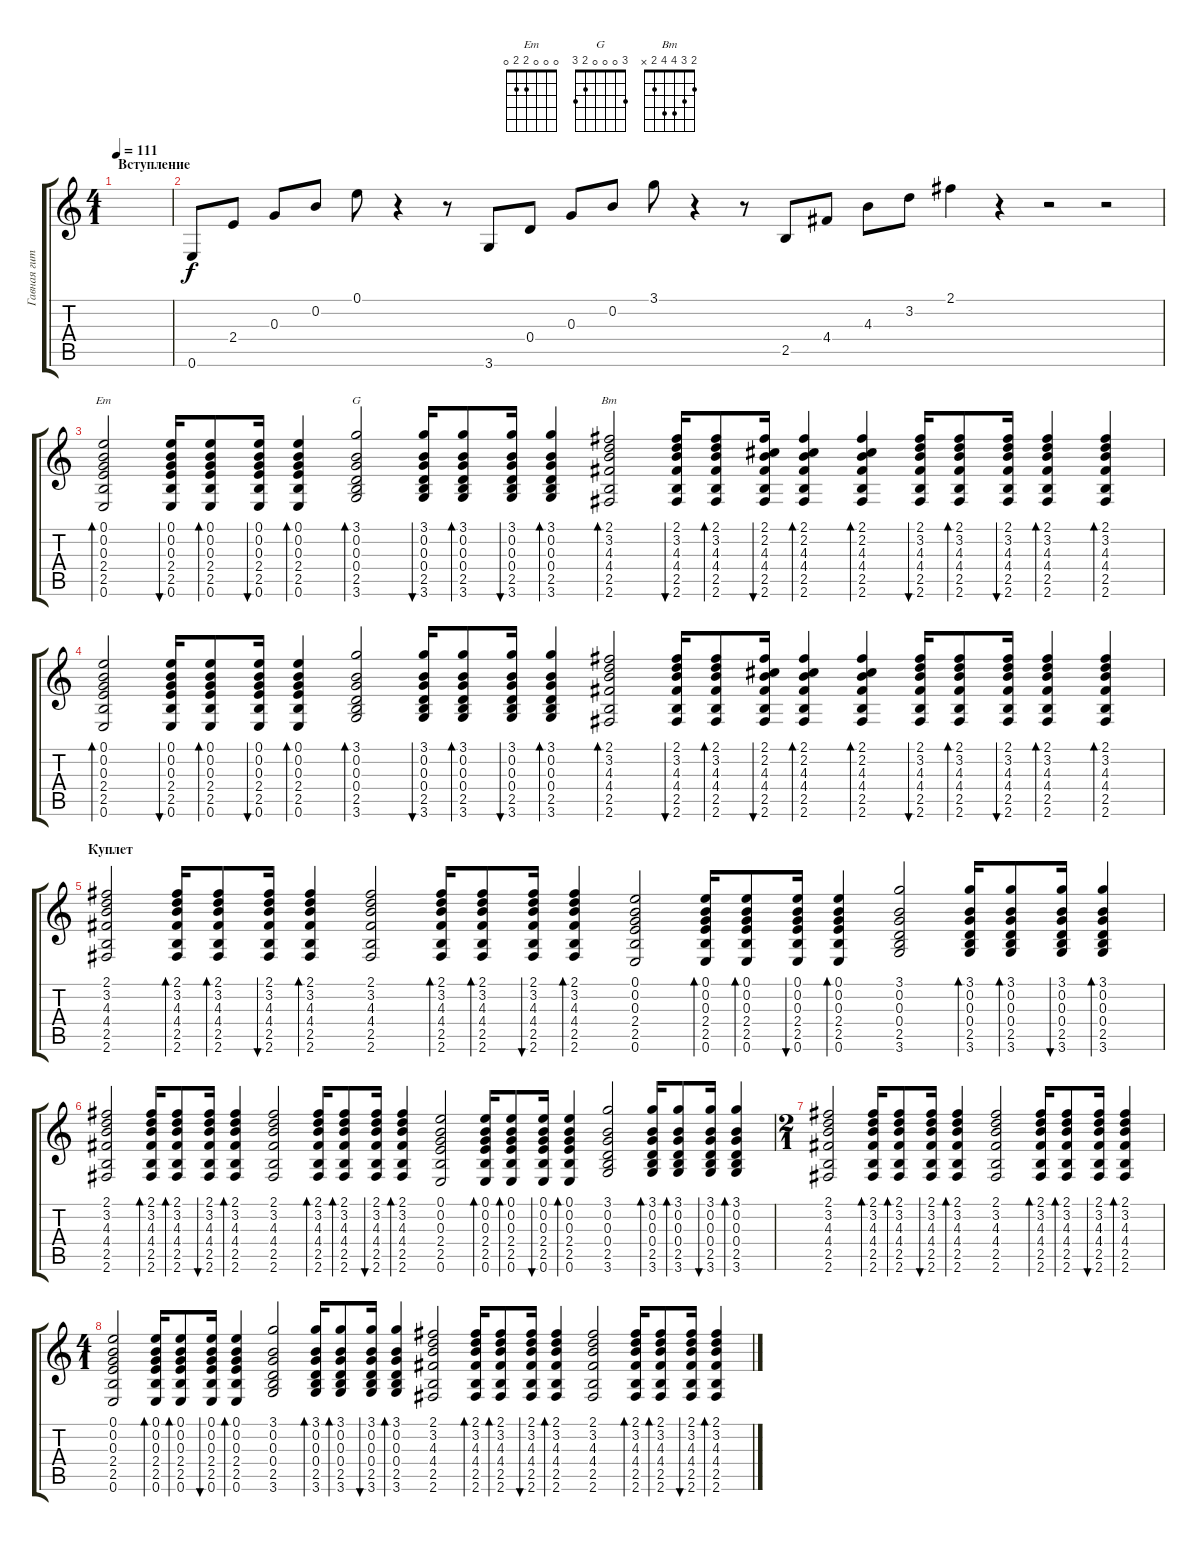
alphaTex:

\track ("Гавная гитара" "Гавная гит") {instrument acousticguitarnylon}
\staff {score tabs}
\tuning (E4 B3 G3 D3 A2 E2) {hide}
\chord ("Em" 0 0 0 2 2 0)
\chord ("G" 3 0 0 0 2 3)
\chord ("Bm" 2 3 4 4 2 x)
\ts (4 1)
\section ("" "Вступление")
\tempo 111
\clef g2
\ks c
|
0.6.8 2.4.8 0.3.8 0.2.8 0.1.8 r.4 r.8 3.6.8 0.4.8 0.3.8 0.2.8 3.1.8 r.4 r.8 2.5.8 4.4.8 4.3.8 3.2.8 2.1.4 r.4 r.2 r.2 |
(0.1 0.2 0.3 2.4 2.5 0.6).2{bd 120 ch "Em"} (0.1 0.2 0.3 2.4 2.5 0.6).16{bu 60} (0.1 0.2 0.3 2.4 2.5 0.6).8{bd 60} (0.1 0.2 0.3 2.4 2.5 0.6).16{bu 60} (0.1 0.2 0.3 2.4 2.5 0.6).4{bd 120} (3.1 0.2 0.3 0.4 2.5 3.6).2{bd 120 ch "G"} (3.1 0.2 0.3 0.4 2.5 3.6).16{bu 60} (3.1 0.2 0.3 0.4 2.5 3.6).8{bd 60} (3.1 0.2 0.3 0.4 2.5 3.6).16{bu 60} (3.1 0.2 0.3 0.4 2.5 3.6).4{bd 60} (2.1 3.2 4.3 4.4 2.5 2.6).2{bd 120 ch "Bm"} (2.1 3.2 4.3 4.4 2.5 2.6).16{bu 60} (2.1 3.2 4.3 4.4 2.5 2.6).8{bd 60} (2.1 2.2 4.3 4.4 2.5 2.6).16{bu 60} (2.1 2.2 4.3 4.4 2.5 2.6).4{bd 60} (2.1 2.2 4.3 4.4 2.5 2.6).4{bd 120} (2.1 3.2 4.3 4.4 2.5 2.6).16{bu 60} (2.1 3.2 4.3 4.4 2.5 2.6).8{bd 60} (2.1 3.2 4.3 4.4 2.5 2.6).16{bu 60} (2.1 3.2 4.3 4.4 2.5 2.6).4{bd 60} (2.1 3.2 4.3 4.4 2.5 2.6).4{bd 120} |
(0.1 0.2 0.3 2.4 2.5 0.6).2{bd 120} (0.1 0.2 0.3 2.4 2.5 0.6).16{bu 60} (0.1 0.2 0.3 2.4 2.5 0.6).8{bd 60} (0.1 0.2 0.3 2.4 2.5 0.6).16{bu 60} (0.1 0.2 0.3 2.4 2.5 0.6).4{bd 120} (3.1 0.2 0.3 0.4 2.5 3.6).2{bd 120} (3.1 0.2 0.3 0.4 2.5 3.6).16{bu 60} (3.1 0.2 0.3 0.4 2.5 3.6).8{bd 60} (3.1 0.2 0.3 0.4 2.5 3.6).16{bu 60} (3.1 0.2 0.3 0.4 2.5 3.6).4{bd 60} (2.1 3.2 4.3 4.4 2.5 2.6).2{bd 120} (2.1 3.2 4.3 4.4 2.5 2.6).16{bu 60} (2.1 3.2 4.3 4.4 2.5 2.6).8{bd 60} (2.1 2.2 4.3 4.4 2.5 2.6).16{bu 60} (2.1 2.2 4.3 4.4 2.5 2.6).4{bd 60} (2.1 2.2 4.3 4.4 2.5 2.6).4{bd 120} (2.1 3.2 4.3 4.4 2.5 2.6).16{bu 60} (2.1 3.2 4.3 4.4 2.5 2.6).8{bd 60} (2.1 3.2 4.3 4.4 2.5 2.6).16{bu 60} (2.1 3.2 4.3 4.4 2.5 2.6).4{bd 60} (2.1 3.2 4.3 4.4 2.5 2.6).4{bd 120} |
\section ("" "Куплет")
(2.1 3.2 4.3 4.4 2.5 2.6).2 (2.1 3.2 4.3 4.4 2.5 2.6).16{bd 60} (2.1 3.2 4.3 4.4 2.5 2.6).8{bd 60} (2.1 3.2 4.3 4.4 2.5 2.6).16{bu 120} (2.1 3.2 4.3 4.4 2.5 2.6).4{bd 60} (2.1 3.2 4.3 4.4 2.5 2.6).2 (2.1 3.2 4.3 4.4 2.5 2.6).16{bd 120} (2.1 3.2 4.3 4.4 2.5 2.6).8{bd 120} (2.1 3.2 4.3 4.4 2.5 2.6).16{bu 120} (2.1 3.2 4.3 4.4 2.5 2.6).4{bd 120} (0.1 0.2 0.3 2.4 2.5 0.6).2 (0.1 0.2 0.3 2.4 2.5 0.6).16{bd 120} (0.1 0.2 0.3 2.4 2.5 0.6).8{bd 120} (0.1 0.2 0.3 2.4 2.5 0.6).16{bu 120} (0.1 0.2 0.3 2.4 2.5 0.6).4{bd 120} (3.1 0.2 0.3 0.4 2.5 3.6).2 (3.1 0.2 0.3 0.4 2.5 3.6).16{bd 120} (3.1 0.2 0.3 0.4 2.5 3.6).8{bd 120} (3.1 0.2 0.3 0.4 2.5 3.6).16{bu 120} (3.1 0.2 0.3 0.4 2.5 3.6).4{bd 120} |
(2.1 3.2 4.3 4.4 2.5 2.6).2 (2.1 3.2 4.3 4.4 2.5 2.6).16{bd 60} (2.1 3.2 4.3 4.4 2.5 2.6).8{bd 60} (2.1 3.2 4.3 4.4 2.5 2.6).16{bu 120} (2.1 3.2 4.3 4.4 2.5 2.6).4{bd 60} (2.1 3.2 4.3 4.4 2.5 2.6).2 (2.1 3.2 4.3 4.4 2.5 2.6).16{bd 120} (2.1 3.2 4.3 4.4 2.5 2.6).8{bd 120} (2.1 3.2 4.3 4.4 2.5 2.6).16{bu 120} (2.1 3.2 4.3 4.4 2.5 2.6).4{bd 120} (0.1 0.2 0.3 2.4 2.5 0.6).2 (0.1 0.2 0.3 2.4 2.5 0.6).16{bd 120} (0.1 0.2 0.3 2.4 2.5 0.6).8{bd 120} (0.1 0.2 0.3 2.4 2.5 0.6).16{bu 120} (0.1 0.2 0.3 2.4 2.5 0.6).4{bd 120} (3.1 0.2 0.3 0.4 2.5 3.6).2 (3.1 0.2 0.3 0.4 2.5 3.6).16{bd 120} (3.1 0.2 0.3 0.4 2.5 3.6).8{bd 120} (3.1 0.2 0.3 0.4 2.5 3.6).16{bu 120} (3.1 0.2 0.3 0.4 2.5 3.6).4{bd 120} |
\ts (2 1)
(2.1 3.2 4.3 4.4 2.5 2.6).2 (2.1 3.2 4.3 4.4 2.5 2.6).16{bd 60} (2.1 3.2 4.3 4.4 2.5 2.6).8{bd 60} (2.1 3.2 4.3 4.4 2.5 2.6).16{bu 120} (2.1 3.2 4.3 4.4 2.5 2.6).4{bd 60} (2.1 3.2 4.3 4.4 2.5 2.6).2 (2.1 3.2 4.3 4.4 2.5 2.6).16{bd 120} (2.1 3.2 4.3 4.4 2.5 2.6).8{bd 120} (2.1 3.2 4.3 4.4 2.5 2.6).16{bu 120} (2.1 3.2 4.3 4.4 2.5 2.6).4{bd 120} |
\ts (4 1)
(0.1 0.2 0.3 2.4 2.5 0.6).2 (0.1 0.2 0.3 2.4 2.5 0.6).16{bd 60} (0.1 0.2 0.3 2.4 2.5 0.6).8{bd 60} (0.1 0.2 0.3 2.4 2.5 0.6).16{bu 120} (0.1 0.2 0.3 2.4 2.5 0.6).4{bd 60} (3.1 0.2 0.3 0.4 2.5 3.6).2 (3.1 0.2 0.3 0.4 2.5 3.6).16{bd 120} (3.1 0.2 0.3 0.4 2.5 3.6).8{bd 120} (3.1 0.2 0.3 0.4 2.5 3.6).16{bu 120} (3.1 0.2 0.3 0.4 2.5 3.6).4{bd 120} (2.1 3.2 4.3 4.4 2.5 2.6).2 (2.1 3.2 4.3 4.4 2.5 2.6).16{bd 120} (2.1 3.2 4.3 4.4 2.5 2.6).8{bd 120} (2.1 3.2 4.3 4.4 2.5 2.6).16{bu 120} (2.1 3.2 4.3 4.4 2.5 2.6).4{bd 120} (2.1 3.2 4.3 4.4 2.5 2.6).2 (2.1 3.2 4.3 4.4 2.5 2.6).16{bd 120} (2.1 3.2 4.3 4.4 2.5 2.6).8{bd 120} (2.1 3.2 4.3 4.4 2.5 2.6).16{bu 120} (2.1 3.2 4.3 4.4 2.5 2.6).4{bd 120}
